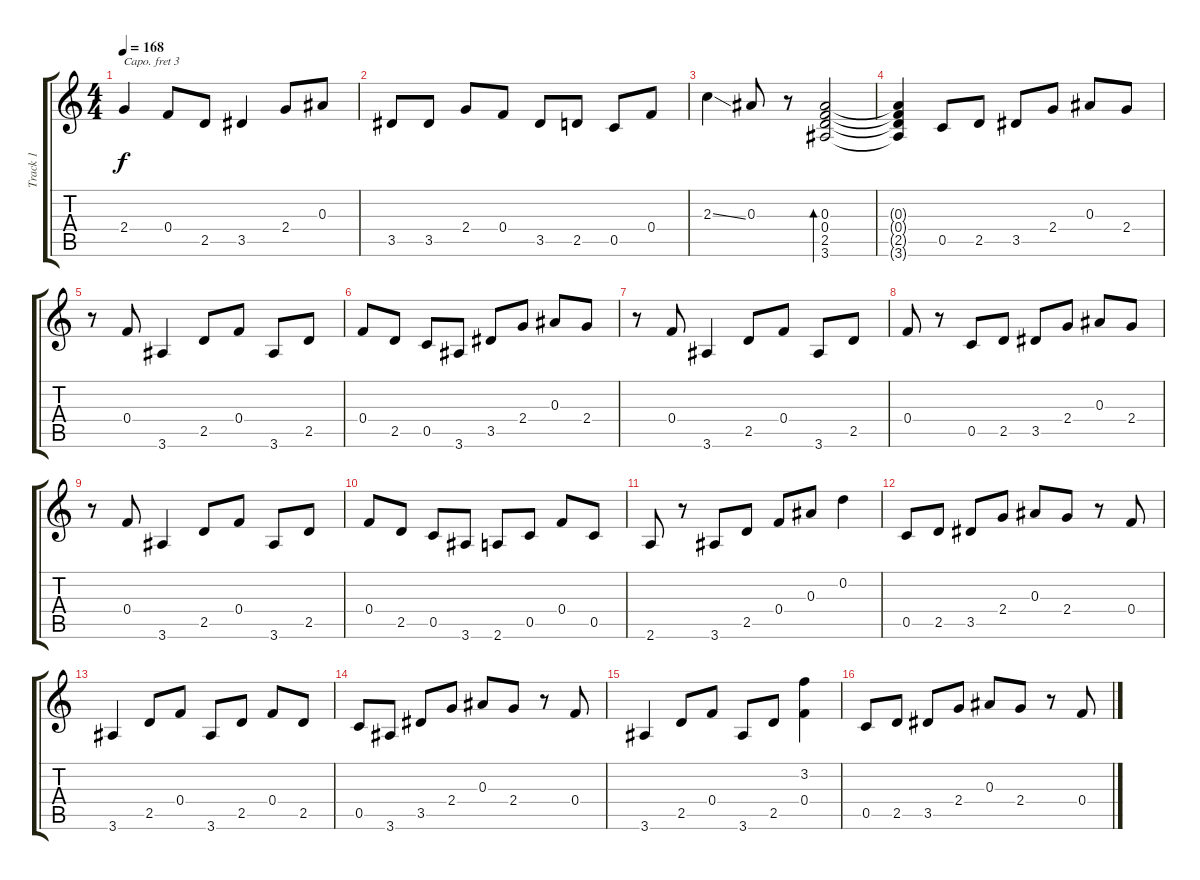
\track ("Track 1" "Track 1") {instrument acousticguitarsteel}
\staff {score tabs}
\capo 3
\tuning (E4 B3 G3 D3 A2 E2) {hide}
\ts (4 4)
\tempo 168
\clef g2
\ks c
2.4.4{dy f} 0.4.8 2.5.8 3.5.4 2.4.8 0.3.8 |
3.5.8 3.5.8 2.4.8 0.4.8 3.5.8 2.5.8 0.5.8 0.4.8 |
2.3{ss}.4 0.3.8 r.8 (0.3 0.4 2.5 3.6).2{bd 480} |
(0.3{t} 0.4{t} 2.5{t} 3.6{t}).4 0.5.8 2.5.8 3.5.8 2.4.8 0.3.8 2.4.8 |
r.8 0.4.8 3.6.4 2.5.8 0.4.8 3.6.8 2.5.8 |
0.4.8 2.5.8 0.5.8 3.6.8 3.5.8 2.4.8 0.3.8 2.4.8 |
r.8 0.4.8 3.6.4 2.5.8 0.4.8 3.6.8 2.5.8 |
0.4.8 r.8 0.5.8 2.5.8 3.5.8 2.4.8 0.3.8 2.4.8 |
r.8 0.4.8 3.6.4 2.5.8 0.4.8 3.6.8 2.5.8 |
0.4.8 2.5.8 0.5.8 3.6.8 2.6.8 0.5.8 0.4.8 0.5.8 |
2.6.8 r.8 3.6.8 2.5.8 0.4.8 0.3.8 0.2.4 |
0.5.8 2.5.8 3.5.8 2.4.8 0.3.8 2.4.8 r.8 0.4.8 |
3.6.4 2.5.8 0.4.8 3.6.8 2.5.8 0.4.8 2.5.8 |
0.5.8 3.6.8 3.5.8 2.4.8 0.3.8 2.4.8 r.8 0.4.8 |
3.6.4 2.5.8 0.4.8 3.6.8 2.5.8 (3.2 0.4).4 |
0.5.8 2.5.8 3.5.8 2.4.8 0.3.8 2.4.8 r.8 0.4.8
